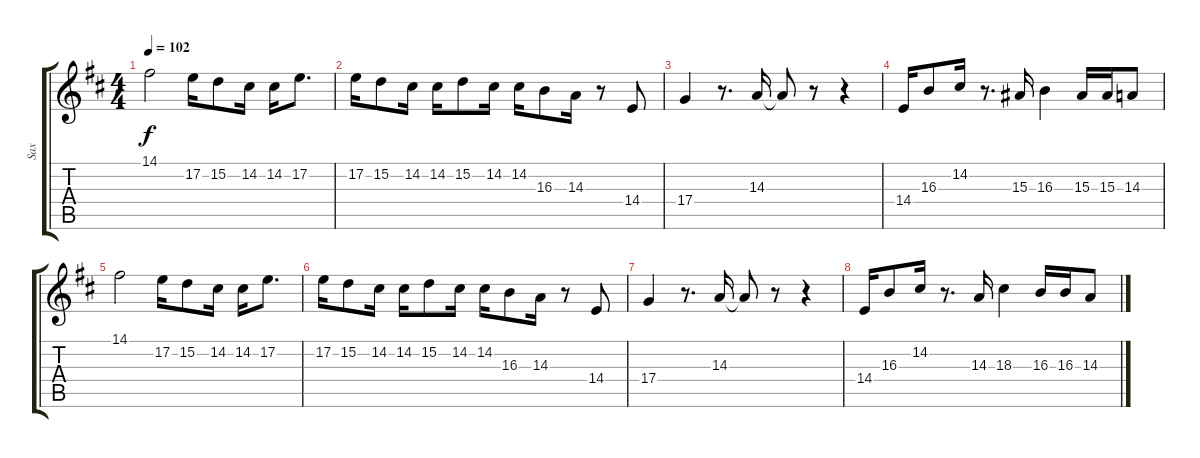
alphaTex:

\track ("Sax" "Sax") {instrument tenorsax}
\staff {score tabs}
\tuning (E4 B3 G3 D3 A2 E2) {hide}
\ts (4 4)
\tempo 102
\clef g2
\ks d
14.1.2{dy f volume 4} 17.2.16 15.2.8 14.2.16 14.2.16 17.2.8{d} |
17.2.16 15.2.8 14.2.16 14.2.16 15.2.8 14.2.16 14.2.16 16.3.8 14.3.16 r.8 14.4.8 |
17.4.4 r.8{d} 14.3.16 14.3{t}.8 r.8 r.4 |
14.4.16 16.3.8 14.2.16 r.8{d} 15.3.16 16.3.4 15.3.16 15.3.16 14.3.8 |
14.1.2{volume 0} 17.2.16 15.2.8 14.2.16 14.2.16 17.2.8{d} |
17.2.16 15.2.8 14.2.16 14.2.16 15.2.8 14.2.16 14.2.16 16.3.8 14.3.16 r.8 14.4.8 |
17.4.4 r.8{d} 14.3.16 14.3{t}.8 r.8 r.4 |
14.4.16 16.3.8 14.2.16 r.8{d} 14.3.16 18.3.4 16.3.16 16.3.16 14.3.8
